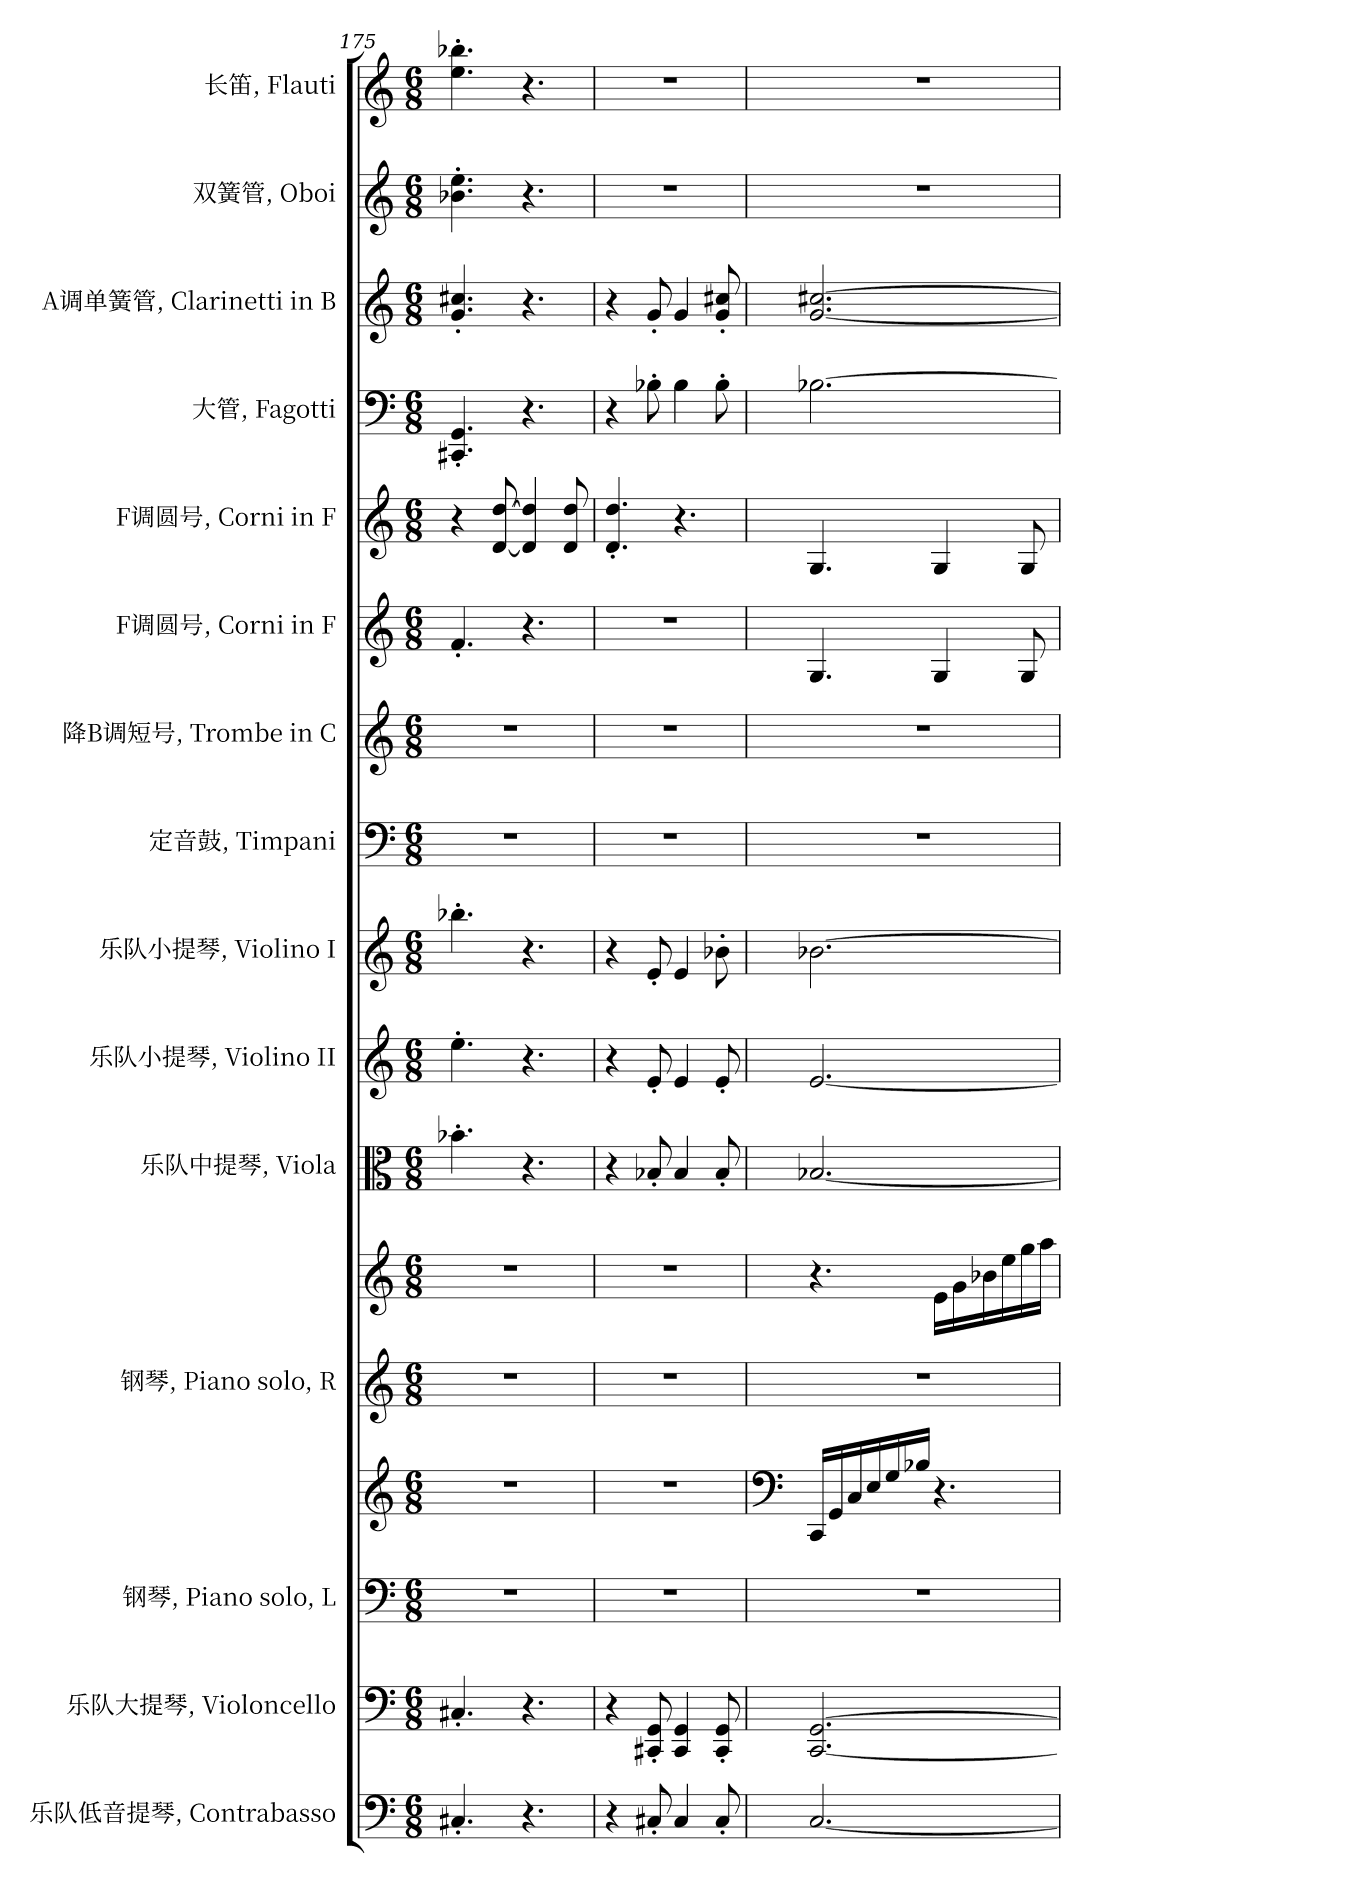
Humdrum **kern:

**kern	**kern	**kern	**kern	**kern	**kern	**kern	**kern	**kern	**kern	**kern	**kern	**kern	**kern	**kern	**kern	**kern
*part15	*part14	*part13	*part13	*part12	*part12	*part11	*part10	*part9	*part8	*part7	*part6	*part5	*part4	*part3	*part2	*part1
*staff17	*staff16	*staff15	*staff14	*staff13	*staff12	*staff11	*staff10	*staff9	*staff8	*staff7	*staff6	*staff5	*staff4	*staff3	*staff2	*staff1
*I"乐队低音提琴, Contrabasso	*I"乐队大提琴, Violoncello	*I"钢琴, Piano solo, L	*	*I"钢琴, Piano solo, R	*	*I"乐队中提琴, Viola	*I"乐队小提琴, Violino II	*I"乐队小提琴, Violino I	*I"定音鼓, Timpani	*I"降B调短号, Trombe in C	*I"F调圆号, Corni in F	*I"F调圆号, Corni in F	*I"大管, Fagotti	*I"A调单簧管, Clarinetti in B	*I"双簧管, Oboi	*I"长笛, Flauti
*I'Cbs.	*	*I'Pno.	*	*I'Pno.	*	*	*	*	*I'Timp.	*	*	*	*	*I'A Cl.	*I'Ob.	*I'Fl.
!!LO:PB:g=z
*clefF4	*clefF4	*clefF4	*clefG2	*clefG2	*clefG2	*clefC3	*clefG2	*clefG2	*clefF4	*clefG2	*clefG2	*clefG2	*clefF4	*clefG2	*clefG2	*clefG2
*ITrd7c12	*	*	*	*	*	*	*	*	*	*ITrd1c2	*ITrd4c7	*ITrd4c7	*	*ITrd2c3	*	*
*k[]	*k[]	*k[]	*k[]	*k[]	*k[]	*k[]	*k[]	*k[]	*k[]	*k[b-e-]	*k[b-]	*k[b-]	*k[]	*k[f#c#g#]	*k[]	*k[]
*M6/8	*M6/8	*M6/8	*M6/8	*M6/8	*M6/8	*M6/8	*M6/8	*M6/8	*M6/8	*M6/8	*M6/8	*M6/8	*M6/8	*M6/8	*M6/8	*M6/8
*MM142	*MM142	*MM142	*MM142	*MM142	*MM142	*MM142	*MM142	*MM142	*MM142	*MM142	*MM142	*MM142	*MM142	*MM142	*MM142	*MM142
=175	=175	=175	=175	=175	=175	=175	=175	=175	=175	=175	=175	=175	=175	=175	=175	=175
4.CC#X'/	4.C#X'/	2.r	2.r	2.r	2.r	4.b-X'\	4.ee'\	4.bb-X'\	2.r	2.r	4.B-'/	4r	4.CC#X/' 4.GG/'	4.e/' 4.a#X/'	4.b-X\' 4.ee\'	4.ee\' 4.bb-X\'
.	.	.	.	.	.	.	.	.	.	.	.	[8G/ [8g/	.	.	.	.
*	*	*	*	*	*	*	*	*	*	*	*	*	*	*	*	*MM146
4.r	4.r	.	.	.	.	4.r	4.r	4.r	.	.	4.r	4G/] 4g/]	4.r	4.r	4.r	4.r
.	.	.	.	.	.	.	.	.	.	.	.	8G/ 8g/	.	.	.	.
=176	=176	=176	=176	=176	=176	=176	=176	=176	=176	=176	=176	=176	=176	=176	=176	=176
*	*	*	*	*	*	*	*	*	*	*	*	*	*	*	*	*MM142
4r	4r	2.r	2.r	2.r	2.r	4r	4r	4r	2.r	2.r	2.r	4.G/' 4.g/'	4r	4r	2.r	2.r
8CC#X'/	8CC#X/' 8GG/'	.	.	.	.	8B-X'/	8e'/	8e'/	.	.	.	.	8B-X'\	8e'/	.	.
4CC#/	4CC#/ 4GG/	.	.	.	.	4B-/	4e/	4e/	.	.	.	4.r	4B-\	4e/	.	.
8CC#'/	8CC#/' 8GG/'	.	.	.	.	8B-'/	8e'/	8b-X'\	.	.	.	.	8B-'\	8e/' 8a#X/'	.	.
=177	=177	=177	=177	=177	=177	=177	=177	=177	=177	=177	=177	=177	=177	=177	=177	=177
*	*	*	*clefF4	*	*	*	*	*	*	*	*	*	*	*	*	*
*	*	*	*	*	*	*	*	*	*	*	*	*	*	*	*	*MM138
[2.CC/	[2.CC/ [2.GG/	2.r	16CC/LL	2.r	4.r	[2.B-X/	[2.e/	[2.b-X\	2.r	2.r	4.C/	4.C/	[2.B-X\	[2.e/ [2.a#X/	2.r	2.r
.	.	.	16GG/	.	.	.	.	.	.	.	.	.	.	.	.	.
.	.	.	16C/	.	.	.	.	.	.	.	.	.	.	.	.	.
.	.	.	16E/	.	.	.	.	.	.	.	.	.	.	.	.	.
.	.	.	16G/	.	.	.	.	.	.	.	.	.	.	.	.	.
.	.	.	16B-X/JJ	.	.	.	.	.	.	.	.	.	.	.	.	.
.	.	.	4.r	.	16e\LL	.	.	.	.	.	4C/	4C/	.	.	.	.
.	.	.	.	.	16g\	.	.	.	.	.	.	.	.	.	.	.
.	.	.	.	.	16b-X\	.	.	.	.	.	.	.	.	.	.	.
.	.	.	.	.	16ee\	.	.	.	.	.	.	.	.	.	.	.
.	.	.	.	.	16gg\	.	.	.	.	.	8C/	8C/	.	.	.	.
.	.	.	.	.	16aa\JJ	.	.	.	.	.	.	.	.	.	.	.
=	=	=	=	=	=	=	=	=	=	=	=	=	=	=	=	=
*-	*-	*-	*-	*-	*-	*-	*-	*-	*-	*-	*-	*-	*-	*-	*-	*-
